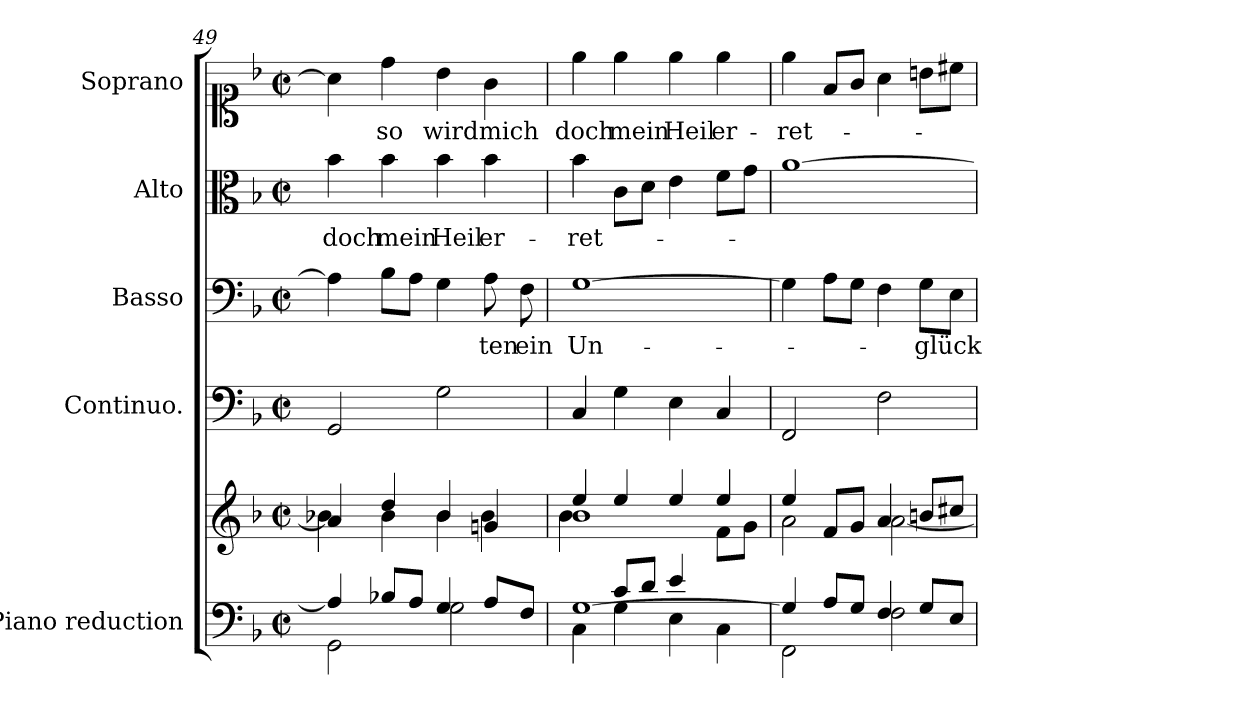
**kern	**kern	**kern	**kern	**text	**kern	**text	**kern	**text
*part5	*part5	*part4	*part3	*part3	*part2	*part2	*part1	*part1
*staff6	*staff5	*staff4	*staff3	*staff3	*staff2	*staff2	*staff1	*staff1
*I"Piano reduction	*	*I"Continuo.	*I"Basso	*	*I"Alto	*	*I"Soprano	*
*I'Pno	*	*	*	*	*	*	*	*
*clefF4	*clefG2	*clefF4	*clefF4	*	*clefC3	*	*clefC1	*
*k[b-]	*k[b-]	*k[b-]	*k[b-]	*	*k[b-]	*	*k[b-]	*
*F:	*F:	*F:	*F:	*	*F:	*	*F:	*
*M2/2	*M2/2	*M2/2	*M2/2	*	*M2/2	*	*M2/2	*
*met(c|)	*met(c|)	*met(c|)	*met(c|)	*	*met(c|)	*	*met(c|)	*
=49	=49	=49	=49	=49	=49	=49	=49	=49
*^	*^	*	*	*	*	*	*	*
!	!	!	!	!	!	!	!	!LO:LY:b	!	!
4A/]	2GG\	4a/]	4b-X\	2GG/	4A\]	.	4b-\	doch	4a\]	.
!	!	!	!	!	!	!	!	!LO:LY:b	!	!LO:LY:b
8B-X/L	.	4dd/	4b-\	.	8B-\L	.	4b-\	mein	4dd\	so
8A/J	.	.	.	.	8A\J	.	.	.	.	.
!	!	!	!	!	!	!	!	!LO:LY:b	!	!LO:LY:b
4G/	2G\	4b-/	4b-\	2G\	4G\	.	4b-\	Heil	4b-\	wird
!	!	!	!	!	!	!LO:LY:b	!	!LO:LY:b	!	!LO:LY:b
8A/L	.	4gn/	4b-\	.	8A\	ten	4b-\	er-	4g\	mich
!	!	!	!	!	!	!LO:LY:b	!	!	!	!
8F/J	.	.	.	.	8F\	ein	.	.	.	.
=50	=50	=50	=50	=50	=50	=50	=50	=50	=50	=50
*	*^	*	*^	*	*	*	*	*	*	*
!	!	!	!	!	!	!	!	!LO:LY:b	!	!LO:LY:b	!	!LO:LY:b
4ryy	4C\	[1G	4ee/	1b-	4b-\	4C/	[1G	Un-	4b-\	-ret-	4ee\	doch
!	!	!	!	!	!	!	!	!	!	!	!	!LO:LY:b
8c/L	4G\	.	4ee/	.	2ryy	4G\	.	.	8c\L	.	4ee\	mein
8d/J	.	.	.	.	.	.	.	.	8d\J	.	.	.
!	!	!	!	!	!	!	!	!	!	!	!	!LO:LY:b
4e/	4E\	.	4ee/	.	.	4E\	.	.	4e\	.	4ee\	Heil
!	!	!	!	!	!	!	!	!	!	!	!	!LO:LY:b
4ryy	4C\	.	4ee/	.	8f\L	4C/	.	.	8f\L	.	4ee\	er-
.	.	.	.	.	8g\J	.	.	.	8g\J	.	.	.
*	*v	*v	*	*	*	*	*	*	*	*	*	*
=51	=51	=51	=51	=51	=51	=51	=51	=51	=51	=51	=51
!	!	!	!	!	!	!	!	!	!	!	!LO:LY:b
*	*	*	*v	*v	*	*	*	*	*	*	*
4G/]	2FF\	4ee/	2a\	2FF/	4G\]	.	[1a	.	4ee\	-ret-
8A/L	.	8f/L	.	.	8A\L	.	.	.	8f/L	.
8G/J	.	8g/J	.	.	8G\J	.	.	.	8g/J	.
4F/	2F\	4a/	[2a\	2F\	4F\	.	.	.	4a\	.
!	!	!	!	!	!	!LO:LY:b	!	!	!	!
8G/L	.	8bn/L	.	.	8G\L	-glück	.	.	8bn\L	.
8E/J	.	8cc#X/J	.	.	8E\J	.	.	.	8cc#X\J	.
*v	*v	*	*	*	*	*	*	*	*	*
*	*v	*v	*	*	*	*	*	*	*
=	=	=	=	=	=	=	=	=
*-	*-	*-	*-	*-	*-	*-	*-	*-
